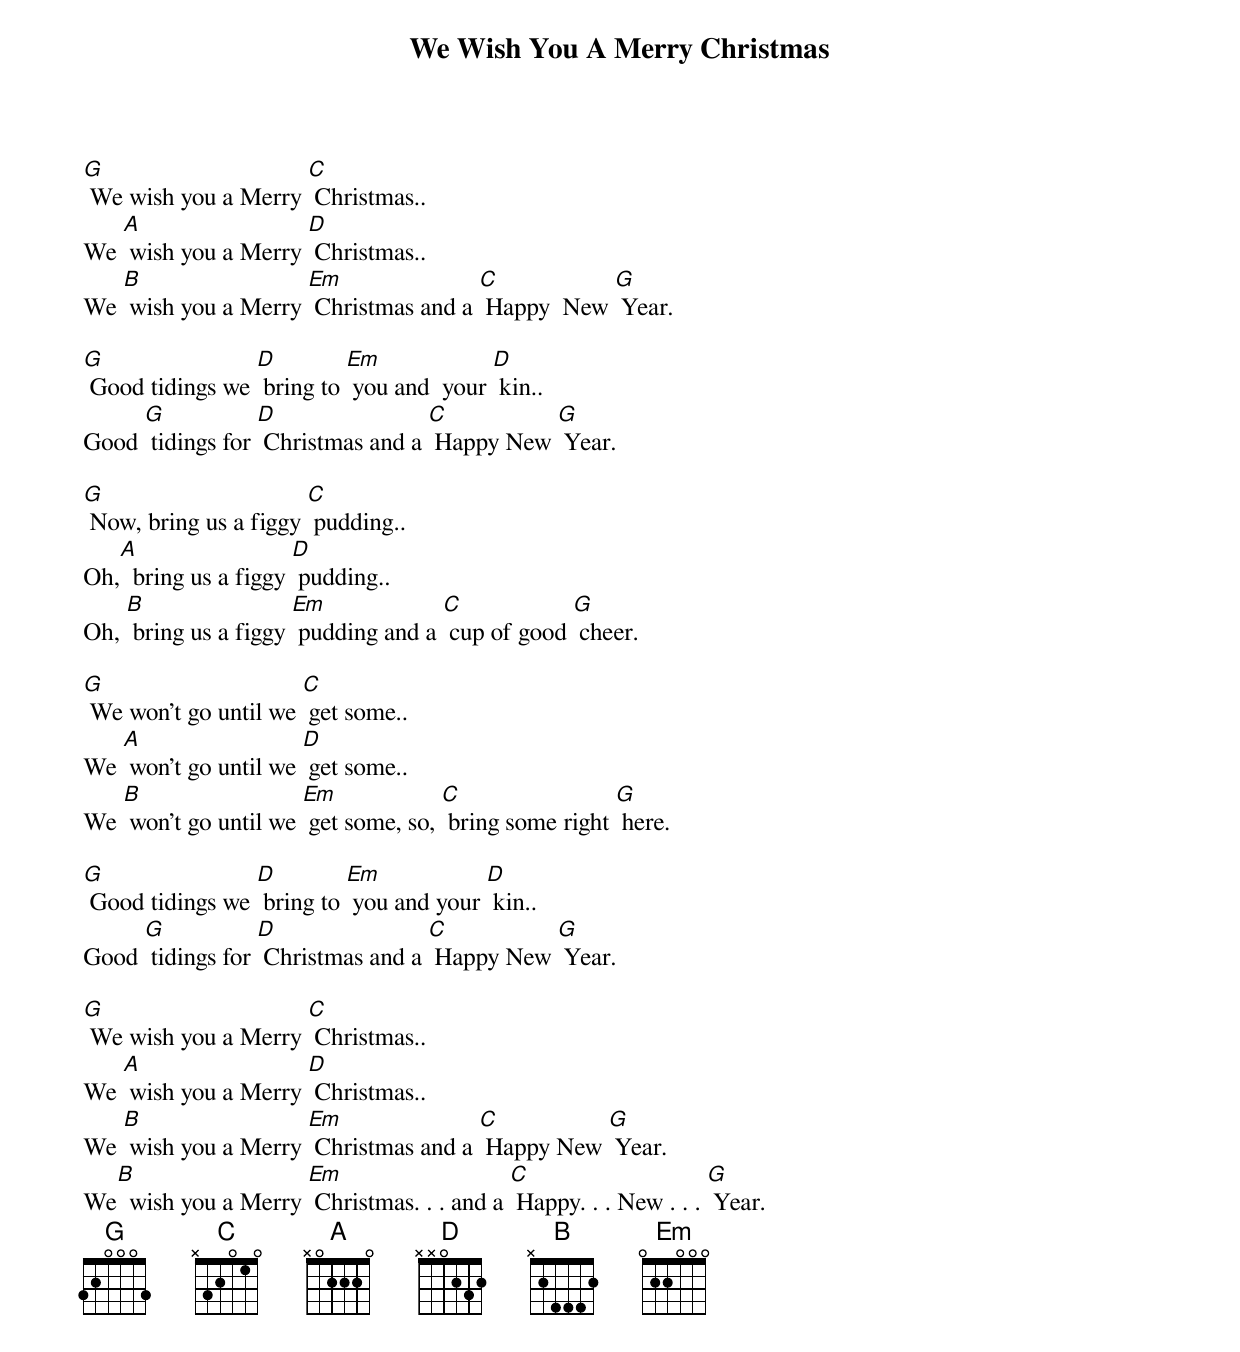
{t:We Wish You A Merry Christmas}

[G] We wish you a Merry [C] Christmas..
We [A] wish you a Merry [D] Christmas..
We [B] wish you a Merry [Em] Christmas and a [C] Happy  New [G] Year.

[G] Good tidings we [D] bring to [Em] you and  your [D] kin..
Good [G] tidings for [D] Christmas and a [C] Happy New [G] Year.

[G] Now, bring us a figgy [C] pudding..
Oh,[A]  bring us a figgy [D] pudding..
Oh, [B] bring us a figgy [Em] pudding and a [C] cup of good [G] cheer.

[G] We won't go until we [C] get some..
We [A] won't go until we [D] get some..
We [B] won't go until we [Em] get some, so, [C] bring some right [G] here.

[G] Good tidings we [D] bring to [Em] you and your [D] kin..
Good [G] tidings for [D] Christmas and a [C] Happy New [G] Year.

[G] We wish you a Merry [C] Christmas..
We [A] wish you a Merry [D] Christmas..
We [B] wish you a Merry [Em] Christmas and a [C] Happy New [G] Year.
We[B]  wish you a Merry [Em] Christmas. . . and a [C] Happy. . . New . . . [G] Year.
